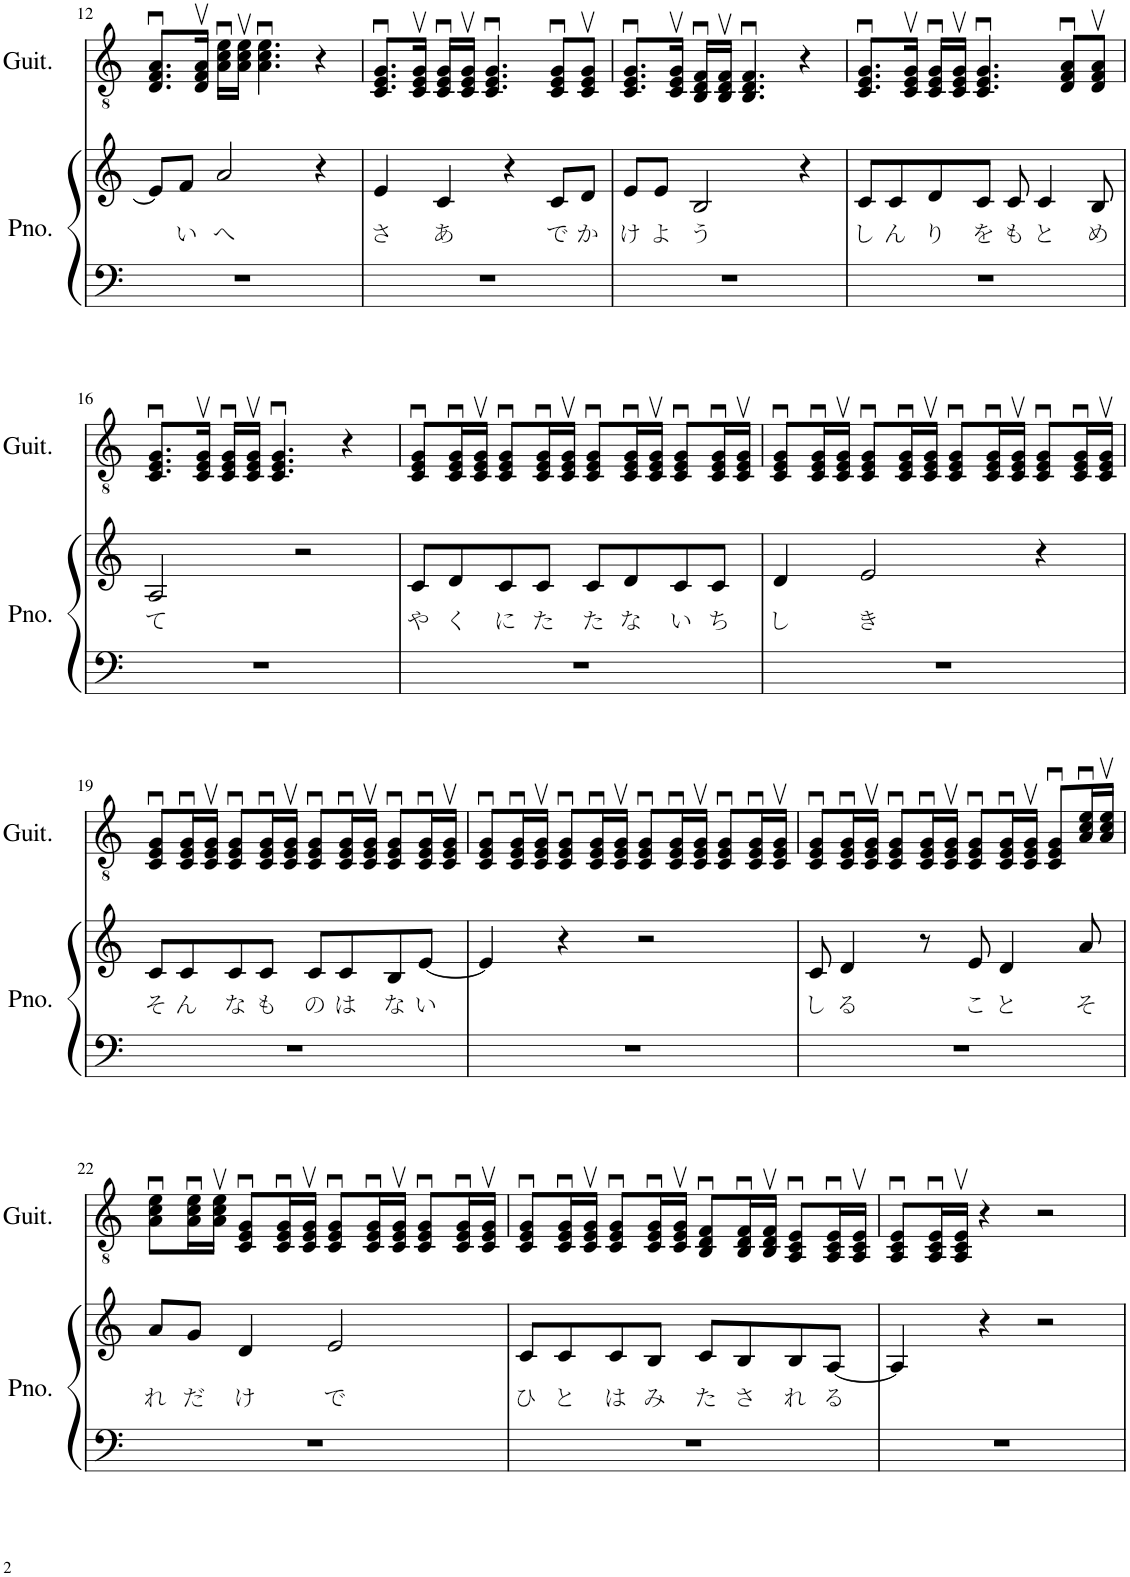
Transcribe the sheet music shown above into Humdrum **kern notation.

**kern	**kern	**text	**kern
*part2	*part2	*part2	*part1
*staff3	*staff2	*staff2	*staff1
*I"ピアノ	*	*	*I"アコースティックギター
!!LO:PB:g=z
*clefF4	*clefG2	*	*clefGv2
*k[]	*k[]	*	*k[]
*M4/4	*M4/4	*	*M4/4
*met(c)	*met(c)	*	*met(c)
=12	=12	=12	=12
1r	8e/L]	.	8.D/u 8.F/u 8.A/uL
!	!	!LO:LY:b	!
.	8f/J	い	.
.	.	.	16D/v 16F/v 16A/vJk
!	!	!LO:LY:b	!
.	2a/	へ	16A\u 16c\u 16e\uLL
.	.	.	16A\v 16c\v 16e\vJJ
.	.	.	4.A\u 4.c\u 4.e\u
.	4r	.	4r
=13	=13	=13	=13
!	!	!LO:LY:b	!
1r	4e/	さ	8.C/u 8.E/u 8.G/uL
.	.	.	16C/v 16E/v 16G/vJk
!	!	!LO:LY:b	!
.	4c/	あ	16C/u 16E/u 16G/uLL
.	.	.	16C/v 16E/v 16G/vJJ
.	.	.	4.C/u 4.E/u 4.G/u
.	4r	.	.
!	!	!LO:LY:b	!
.	8c/L	で	8C/u 8E/u 8G/uL
!	!	!LO:LY:b	!
.	8d/J	か	8C/v 8E/v 8G/vJ
=14	=14	=14	=14
!	!	!LO:LY:b	!
1r	8e/L	け	8.C/u 8.E/u 8.G/uL
!	!	!LO:LY:b	!
.	8e/J	よ	.
.	.	.	16C/v 16E/v 16G/vJk
!	!	!LO:LY:b	!
.	2B/	う	16BB/u 16D/u 16F/uLL
.	.	.	16BB/v 16D/v 16F/vJJ
.	.	.	4.BB/u 4.D/u 4.F/u
.	4r	.	4r
=15	=15	=15	=15
!	!	!LO:LY:b	!
1r	8c/L	し	8.C/u 8.E/u 8.G/uL
!	!	!LO:LY:b	!
.	8c/	ん	.
.	.	.	16C/v 16E/v 16G/vJk
!	!	!LO:LY:b	!
.	8d/	り	16C/u 16E/u 16G/uLL
.	.	.	16C/v 16E/v 16G/vJJ
!	!	!LO:LY:b	!
.	8c/J	を	4.C/u 4.E/u 4.G/u
!	!	!LO:LY:b	!
.	8c/	も	.
!	!	!LO:LY:b	!
.	4c/	と	.
.	.	.	8D/u 8F/u 8A/uL
!	!	!LO:LY:b	!
.	8B/	め	8D/v 8F/v 8A/vJ
!!LO:LB:g=z
=16	=16	=16	=16
!	!	!LO:LY:b	!
1r	2A/	て	8.C/u 8.E/u 8.G/uL
.	.	.	16C/v 16E/v 16G/vJk
.	.	.	16C/u 16E/u 16G/uLL
.	.	.	16C/v 16E/v 16G/vJJ
.	.	.	4.C/u 4.E/u 4.G/u
.	2r	.	.
.	.	.	4r
=17	=17	=17	=17
!	!	!LO:LY:b	!
1r	8c/L	や	8C/u 8E/u 8G/uL
!	!	!LO:LY:b	!
.	8d/	く	16C/u 16E/u 16G/uL
.	.	.	16C/v 16E/v 16G/vJJ
!	!	!LO:LY:b	!
.	8c/	に	8C/u 8E/u 8G/uL
!	!	!LO:LY:b	!
.	8c/J	た	16C/u 16E/u 16G/uL
.	.	.	16C/v 16E/v 16G/vJJ
!	!	!LO:LY:b	!
.	8c/L	た	8C/u 8E/u 8G/uL
!	!	!LO:LY:b	!
.	8d/	な	16C/u 16E/u 16G/uL
.	.	.	16C/v 16E/v 16G/vJJ
!	!	!LO:LY:b	!
.	8c/	い	8C/u 8E/u 8G/uL
!	!	!LO:LY:b	!
.	8c/J	ち	16C/u 16E/u 16G/uL
.	.	.	16C/v 16E/v 16G/vJJ
=18	=18	=18	=18
!	!	!LO:LY:b	!
1r	4d/	し	8C/u 8E/u 8G/uL
.	.	.	16C/u 16E/u 16G/uL
.	.	.	16C/v 16E/v 16G/vJJ
!	!	!LO:LY:b	!
.	2e/	き	8C/u 8E/u 8G/uL
.	.	.	16C/u 16E/u 16G/uL
.	.	.	16C/v 16E/v 16G/vJJ
.	.	.	8C/u 8E/u 8G/uL
.	.	.	16C/u 16E/u 16G/uL
.	.	.	16C/v 16E/v 16G/vJJ
.	4r	.	8C/u 8E/u 8G/uL
.	.	.	16C/u 16E/u 16G/uL
.	.	.	16C/v 16E/v 16G/vJJ
!!LO:LB:g=z
=19	=19	=19	=19
!	!	!LO:LY:b	!
1r	8c/L	そ	8C/u 8E/u 8G/uL
!	!	!LO:LY:b	!
.	8c/	ん	16C/u 16E/u 16G/uL
.	.	.	16C/v 16E/v 16G/vJJ
!	!	!LO:LY:b	!
.	8c/	な	8C/u 8E/u 8G/uL
!	!	!LO:LY:b	!
.	8c/J	も	16C/u 16E/u 16G/uL
.	.	.	16C/v 16E/v 16G/vJJ
!	!	!LO:LY:b	!
.	8c/L	の	8C/u 8E/u 8G/uL
!	!	!LO:LY:b	!
.	8c/	は	16C/u 16E/u 16G/uL
.	.	.	16C/v 16E/v 16G/vJJ
!	!	!LO:LY:b	!
.	8B/	な	8C/u 8E/u 8G/uL
!	!	!LO:LY:b	!
.	[8e/J	い	16C/u 16E/u 16G/uL
.	.	.	16C/v 16E/v 16G/vJJ
=20	=20	=20	=20
1r	4e/]	.	8C/u 8E/u 8G/uL
.	.	.	16C/u 16E/u 16G/uL
.	.	.	16C/v 16E/v 16G/vJJ
.	4r	.	8C/u 8E/u 8G/uL
.	.	.	16C/u 16E/u 16G/uL
.	.	.	16C/v 16E/v 16G/vJJ
.	2r	.	8C/u 8E/u 8G/uL
.	.	.	16C/u 16E/u 16G/uL
.	.	.	16C/v 16E/v 16G/vJJ
.	.	.	8C/u 8E/u 8G/uL
.	.	.	16C/u 16E/u 16G/uL
.	.	.	16C/v 16E/v 16G/vJJ
=21	=21	=21	=21
!	!	!LO:LY:b	!
1r	8c/	し	8C/u 8E/u 8G/uL
!	!	!LO:LY:b	!
.	4d/	る	16C/u 16E/u 16G/uL
.	.	.	16C/v 16E/v 16G/vJJ
.	.	.	8C/u 8E/u 8G/uL
.	8r	.	16C/u 16E/u 16G/uL
.	.	.	16C/v 16E/v 16G/vJJ
!	!	!LO:LY:b	!
.	8e/	こ	8C/u 8E/u 8G/uL
!	!	!LO:LY:b	!
.	4d/	と	16C/u 16E/u 16G/uL
.	.	.	16C/v 16E/v 16G/vJJ
.	.	.	8C/u 8E/u 8G/uL
!	!	!LO:LY:b	!
.	8a/	そ	16A/u 16c/u 16e/uL
.	.	.	16A/v 16c/v 16e/vJJ
!!LO:LB:g=z
=22	=22	=22	=22
!	!	!LO:LY:b	!
1r	8a/L	れ	8A\u 8c\u 8e\uL
!	!	!LO:LY:b	!
.	8g/J	だ	16A\u 16c\u 16e\uL
.	.	.	16A\v 16c\v 16e\vJJ
!	!	!LO:LY:b	!
.	4d/	け	8C/u 8E/u 8G/uL
.	.	.	16C/u 16E/u 16G/uL
.	.	.	16C/v 16E/v 16G/vJJ
!	!	!LO:LY:b	!
.	2e/	で	8C/u 8E/u 8G/uL
.	.	.	16C/u 16E/u 16G/uL
.	.	.	16C/v 16E/v 16G/vJJ
.	.	.	8C/u 8E/u 8G/uL
.	.	.	16C/u 16E/u 16G/uL
.	.	.	16C/v 16E/v 16G/vJJ
=23	=23	=23	=23
!	!	!LO:LY:b	!
1r	8c/L	ひ	8C/u 8E/u 8G/uL
!	!	!LO:LY:b	!
.	8c/	と	16C/u 16E/u 16G/uL
.	.	.	16C/v 16E/v 16G/vJJ
!	!	!LO:LY:b	!
.	8c/	は	8C/u 8E/u 8G/uL
!	!	!LO:LY:b	!
.	8B/J	み	16C/u 16E/u 16G/uL
.	.	.	16C/v 16E/v 16G/vJJ
!	!	!LO:LY:b	!
.	8c/L	た	8BB/u 8D/u 8F/uL
!	!	!LO:LY:b	!
.	8B/	さ	16BB/u 16D/u 16F/uL
.	.	.	16BB/v 16D/v 16F/vJJ
!	!	!LO:LY:b	!
.	8B/	れ	8AA/u 8C/u 8E/uL
!	!	!LO:LY:b	!
.	[8A/J	る	16AA/u 16C/u 16E/uL
.	.	.	16AA/v 16C/v 16E/vJJ
=24	=24	=24	=24
1r	4A/]	.	8AA/u 8C/u 8E/uL
.	.	.	16AA/u 16C/u 16E/uL
.	.	.	16AA/v 16C/v 16E/vJJ
.	4r	.	4r
.	2r	.	2r
=	=	=	=
*-	*-	*-	*-
